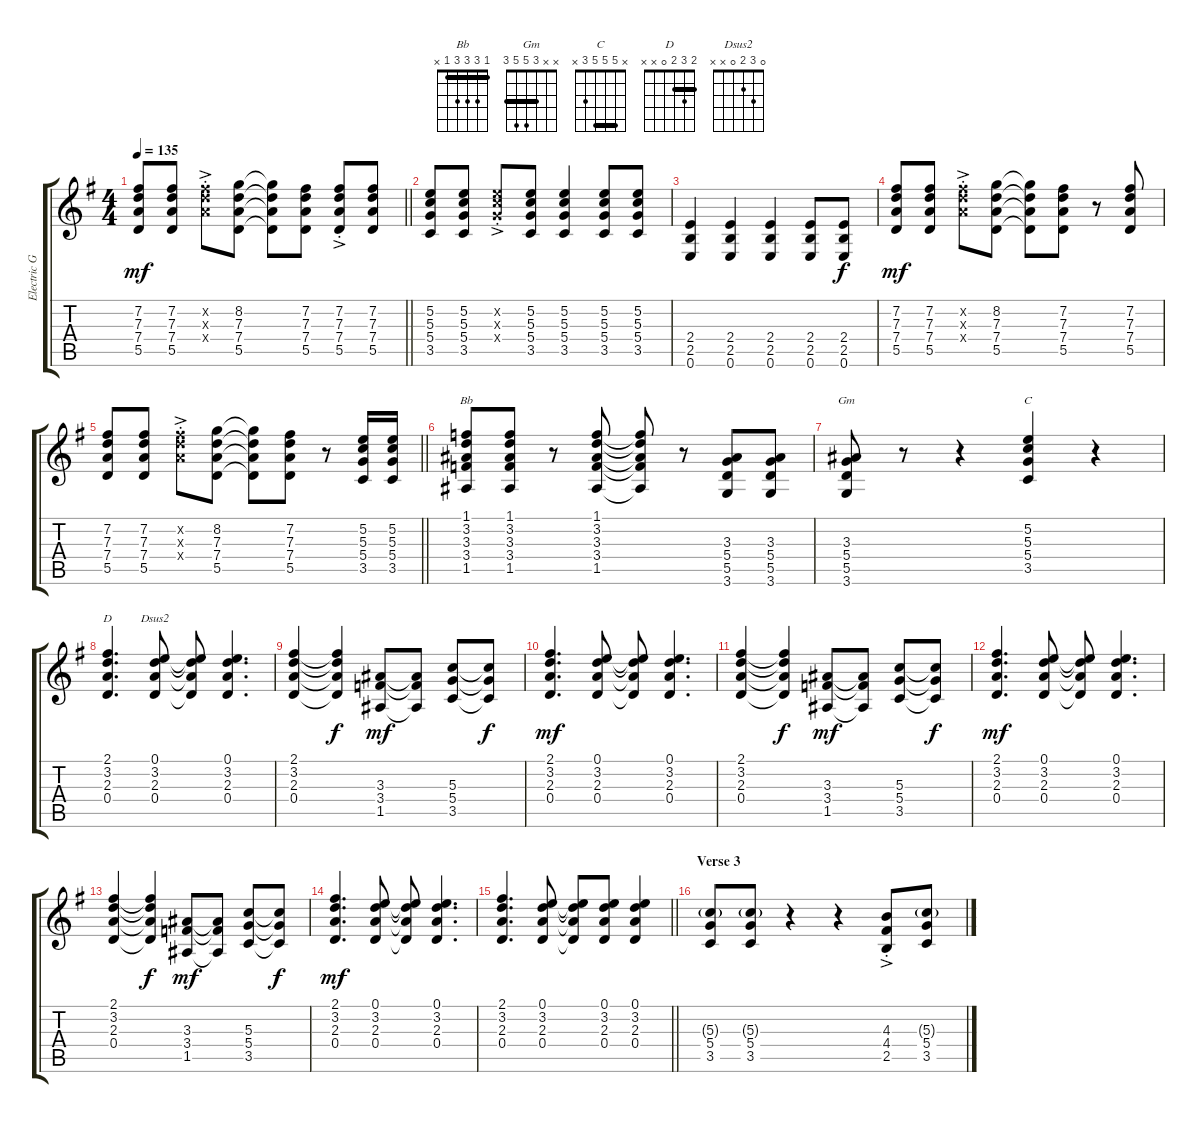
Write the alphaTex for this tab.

\track ("Electric Guitar" "Electric G") {instrument overdrivenguitar}
\staff {score tabs}
\tuning (E4 B3 G3 D3 A2 E2) {hide}
\chord ("Bb" 1 3 3 3 1 x) {barre 1}
\chord ("Gm" x x 3 5 5 3) {barre 3}
\chord ("C" x 5 5 5 3 x) {barre 5}
\chord ("D" 2 3 2 0 x x) {barre 2}
\chord ("Dsus2" 0 3 2 0 x x)
\ts (4 4)
\tempo 135
\clef g2
\barLineRight lightlight
\ks g
(7.2 7.3 7.4 5.5).8{dy mf} (7.2 7.3 7.4 5.5).8 (7.2{ac st x} 7.3{ac st x} 7.4{ac st x}).8 (8.2 7.3 7.4 5.5).8 (8.2{t} 7.3{t} 7.4{t} 5.5{t}).8 (7.2 7.3 7.4 5.5).8 (7.2{ac st} 7.3{ac st} 7.4{ac st} 5.5).8 (7.2 7.3 7.4 5.5).8 |
(5.2 5.3 5.4 3.5).8 (5.2 5.3 5.4 3.5).8 (5.2{ac st x} 5.3{ac st x} 5.4{ac st x}).8 (5.2 5.3 5.4 3.5).8 (5.2 5.3 5.4 3.5).4 (5.2 5.3 5.4 3.5).8 (5.2 5.3 5.4 3.5).8 |
(2.4 2.5 0.6).4 (2.4 2.5 0.6).4 (2.4 2.5 0.6).4 (2.4 2.5 0.6).8 (2.4 2.5 0.6).8{dy f} |
(7.2 7.3 7.4 5.5).8{dy mf} (7.2 7.3 7.4 5.5).8 (7.2{ac st x} 7.3{ac st x} 7.4{ac st x}).8 (8.2 7.3 7.4 5.5).8 (8.2{t} 7.3{t} 7.4{t} 5.5{t}).8 (7.2 7.3 7.4 5.5).8 r.8 (7.2 7.3 7.4 5.5).8 |
\barLineRight lightlight
(7.2 7.3 7.4 5.5).8 (7.2 7.3 7.4 5.5).8 (7.2{ac st x} 7.3{ac st x} 7.4{ac st x}).8 (8.2 7.3 7.4 5.5).8 (8.2{t} 7.3{t} 7.4{t} 5.5{t}).8 (7.2 7.3 7.4 5.5).8 r.8 (5.2 5.3 5.4 3.5).16 (5.2 5.3 5.4 3.5).16 |
(1.1 3.2 3.3 3.4 1.5).8{ch "Bb"} (1.1 3.2 3.3 3.4 1.5).8 r.8 (1.1 3.2 3.3 3.4 1.5).8 (1.1{t} 3.2{t} 3.3{t} 3.4{t} 1.5{t}).8 r.8 (3.3 5.4 5.5 3.6).8 (3.3 5.4 5.5 3.6).8 |
(3.3 5.4 5.5 3.6).8{ch "Gm"} r.8 r.4 (5.2 5.3 5.4 3.5).4{ch "C"} r.4 |
(2.1 3.2 2.3 0.4).4{d ch "D"} (0.1 3.2 2.3 0.4).8{ch "Dsus2"} (0.1{t} 3.2{t} 2.3{t} 0.4{t}).8 (0.1 3.2 2.3 0.4).4{d} |
(2.1 3.2 2.3 0.4).4 (2.1{t} 3.2{t} 2.3{t} 0.4{t}).4{dy f} (3.3 3.4 1.5).8{dy mf} (3.3{t} 3.4{t} 1.5{t}).8 (5.3 5.4 3.5).8 (5.3{t} 5.4{t} 3.5{t}).8{dy f} |
(2.1 3.2 2.3 0.4).4{d dy mf} (0.1 3.2 2.3 0.4).8 (0.1{t} 3.2{t} 2.3{t} 0.4{t}).8 (0.1 3.2 2.3 0.4).4{d} |
(2.1 3.2 2.3 0.4).4 (2.1{t} 3.2{t} 2.3{t} 0.4{t}).4{dy f} (3.3 3.4 1.5).8{dy mf} (3.3{t} 3.4{t} 1.5{t}).8 (5.3 5.4 3.5).8 (5.3{t} 5.4{t} 3.5{t}).8{dy f} |
(2.1 3.2 2.3 0.4).4{d dy mf} (0.1 3.2 2.3 0.4).8 (0.1{t} 3.2{t} 2.3{t} 0.4{t}).8 (0.1 3.2 2.3 0.4).4{d} |
(2.1 3.2 2.3 0.4).4 (2.1{t} 3.2{t} 2.3{t} 0.4{t}).4{dy f} (3.3 3.4 1.5).8{dy mf} (3.3{t} 3.4{t} 1.5{t}).8 (5.3 5.4 3.5).8 (5.3{t} 5.4{t} 3.5{t}).8{dy f} |
(2.1 3.2 2.3 0.4).4{d dy mf} (0.1 3.2 2.3 0.4).8 (0.1{t} 3.2{t} 2.3{t} 0.4{t}).8 (0.1 3.2 2.3 0.4).4{d} |
\barLineRight lightlight
(2.1 3.2 2.3 0.4).4{d} (0.1 3.2 2.3 0.4).8 (0.1{t} 3.2{t} 2.3{t} 0.4{t}).8 (0.1 3.2 2.3 0.4).8 (0.1 3.2 2.3 0.4).4 |
\section ("" "Verse 3")
(5.3{g} 5.4 3.5).8 (5.3{g} 5.4 3.5).8 r.4 r.4 (4.3{ac st} 4.4{ac st} 2.5).8 (5.3{g} 5.4 3.5).8
